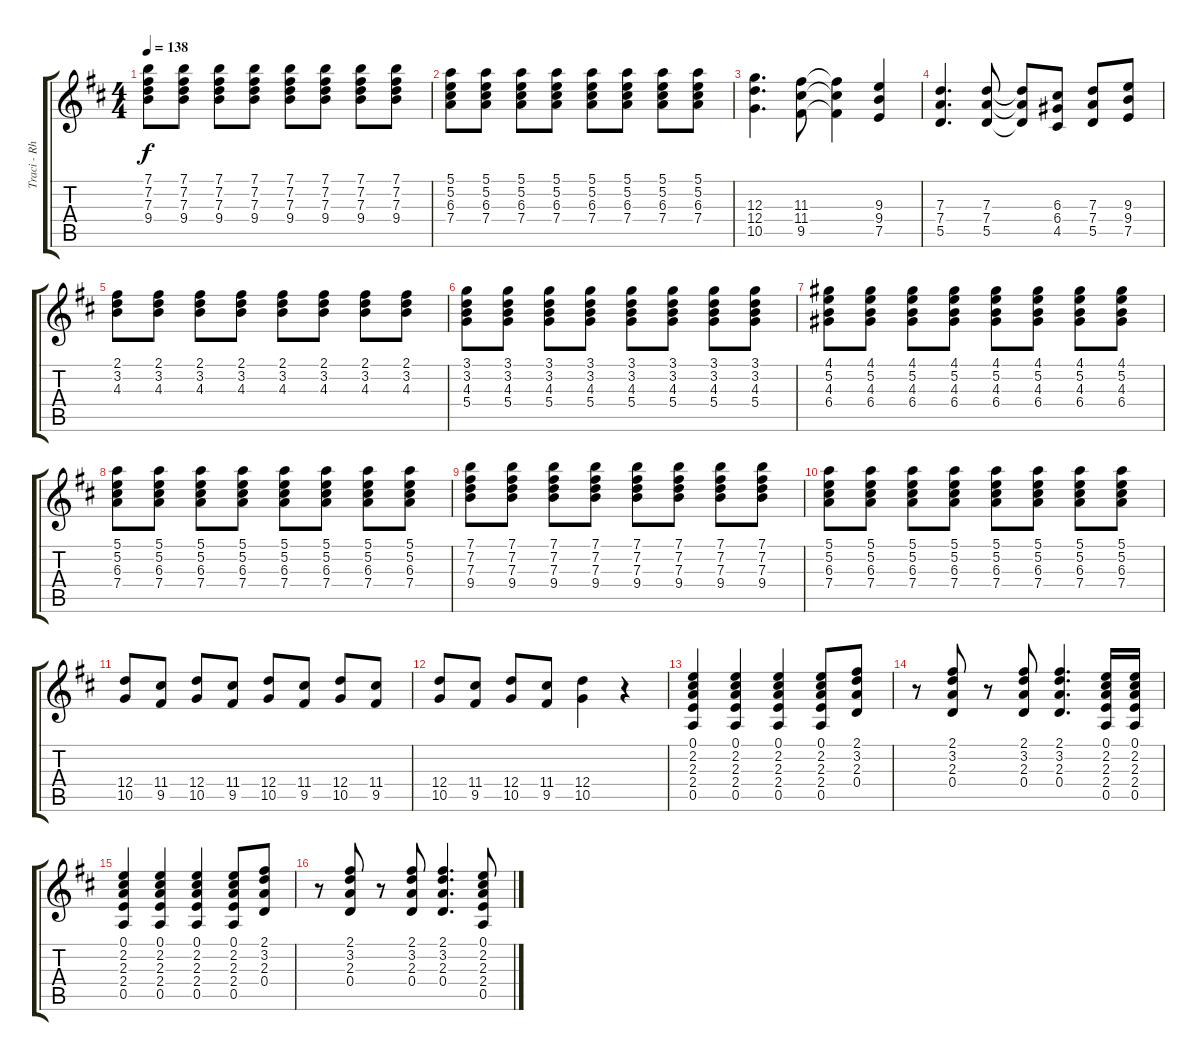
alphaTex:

\track ("Traci - Rhythm" "Traci - Rh") {instrument distortionguitar}
\staff {score tabs}
\tuning (E4 B3 G3 D3 A2 E2) {hide}
\ts (4 4)
\tempo 138
\clef g2
\ks d
(7.1 7.2 7.3 9.4).8{dy f} (7.1 7.2 7.3 9.4).8 (7.1 7.2 7.3 9.4).8 (7.1 7.2 7.3 9.4).8 (7.1 7.2 7.3 9.4).8 (7.1 7.2 7.3 9.4).8 (7.1 7.2 7.3 9.4).8 (7.1 7.2 7.3 9.4).8 |
(5.1 5.2 6.3 7.4).8 (5.1 5.2 6.3 7.4).8 (5.1 5.2 6.3 7.4).8 (5.1 5.2 6.3 7.4).8 (5.1 5.2 6.3 7.4).8 (5.1 5.2 6.3 7.4).8 (5.1 5.2 6.3 7.4).8 (5.1 5.2 6.3 7.4).8 |
(12.3 12.4 10.5).4{d} (11.3 11.4 9.5).8 (11.3{t} 11.4{t} 9.5{t}).4 (9.3 9.4 7.5).4 |
(7.3 7.4 5.5).4{d} (7.3 7.4 5.5).8 (7.3{t} 7.4{t} 5.5{t}).8 (6.3 6.4 4.5).8 (7.3 7.4 5.5).8 (9.3 9.4 7.5).8 |
(2.1 3.2 4.3).8 (2.1 3.2 4.3).8 (2.1 3.2 4.3).8 (2.1 3.2 4.3).8 (2.1 3.2 4.3).8 (2.1 3.2 4.3).8 (2.1 3.2 4.3).8 (2.1 3.2 4.3).8 |
(3.1 3.2 4.3 5.4).8 (3.1 3.2 4.3 5.4).8 (3.1 3.2 4.3 5.4).8 (3.1 3.2 4.3 5.4).8 (3.1 3.2 4.3 5.4).8 (3.1 3.2 4.3 5.4).8 (3.1 3.2 4.3 5.4).8 (3.1 3.2 4.3 5.4).8 |
(4.1 5.2 4.3 6.4).8 (4.1 5.2 4.3 6.4).8 (4.1 5.2 4.3 6.4).8 (4.1 5.2 4.3 6.4).8 (4.1 5.2 4.3 6.4).8 (4.1 5.2 4.3 6.4).8 (4.1 5.2 4.3 6.4).8 (4.1 5.2 4.3 6.4).8 |
(5.1 5.2 6.3 7.4).8 (5.1 5.2 6.3 7.4).8 (5.1 5.2 6.3 7.4).8 (5.1 5.2 6.3 7.4).8 (5.1 5.2 6.3 7.4).8 (5.1 5.2 6.3 7.4).8 (5.1 5.2 6.3 7.4).8 (5.1 5.2 6.3 7.4).8 |
(7.1 7.2 7.3 9.4).8 (7.1 7.2 7.3 9.4).8 (7.1 7.2 7.3 9.4).8 (7.1 7.2 7.3 9.4).8 (7.1 7.2 7.3 9.4).8 (7.1 7.2 7.3 9.4).8 (7.1 7.2 7.3 9.4).8 (7.1 7.2 7.3 9.4).8 |
(5.1 5.2 6.3 7.4).8 (5.1 5.2 6.3 7.4).8 (5.1 5.2 6.3 7.4).8 (5.1 5.2 6.3 7.4).8 (5.1 5.2 6.3 7.4).8 (5.1 5.2 6.3 7.4).8 (5.1 5.2 6.3 7.4).8 (5.1 5.2 6.3 7.4).8 |
(12.4 10.5).8 (11.4 9.5).8 (12.4 10.5).8 (11.4 9.5).8 (12.4 10.5).8 (11.4 9.5).8 (12.4 10.5).8 (11.4 9.5).8 |
(12.4 10.5).8 (11.4 9.5).8 (12.4 10.5).8 (11.4 9.5).8 (12.4 10.5).4 r.4 |
(0.1 2.2 2.3 2.4 0.5).4 (0.1 2.2 2.3 2.4 0.5).4 (0.1 2.2 2.3 2.4 0.5).4 (0.1 2.2 2.3 2.4 0.5).8 (2.1 3.2 2.3 0.4).8 |
r.8 (2.1 3.2 2.3 0.4).8 r.8 (2.1 3.2 2.3 0.4).8 (2.1 3.2 2.3 0.4).4{d} (0.1 2.2 2.3 2.4 0.5).16 (0.1 2.2 2.3 2.4 0.5).16 |
(0.1 2.2 2.3 2.4 0.5).4 (0.1 2.2 2.3 2.4 0.5).4 (0.1 2.2 2.3 2.4 0.5).4 (0.1 2.2 2.3 2.4 0.5).8 (2.1 3.2 2.3 0.4).8 |
r.8 (2.1 3.2 2.3 0.4).8 r.8 (2.1 3.2 2.3 0.4).8 (2.1 3.2 2.3 0.4).4{d} (0.1 2.2 2.3 2.4 0.5).8
